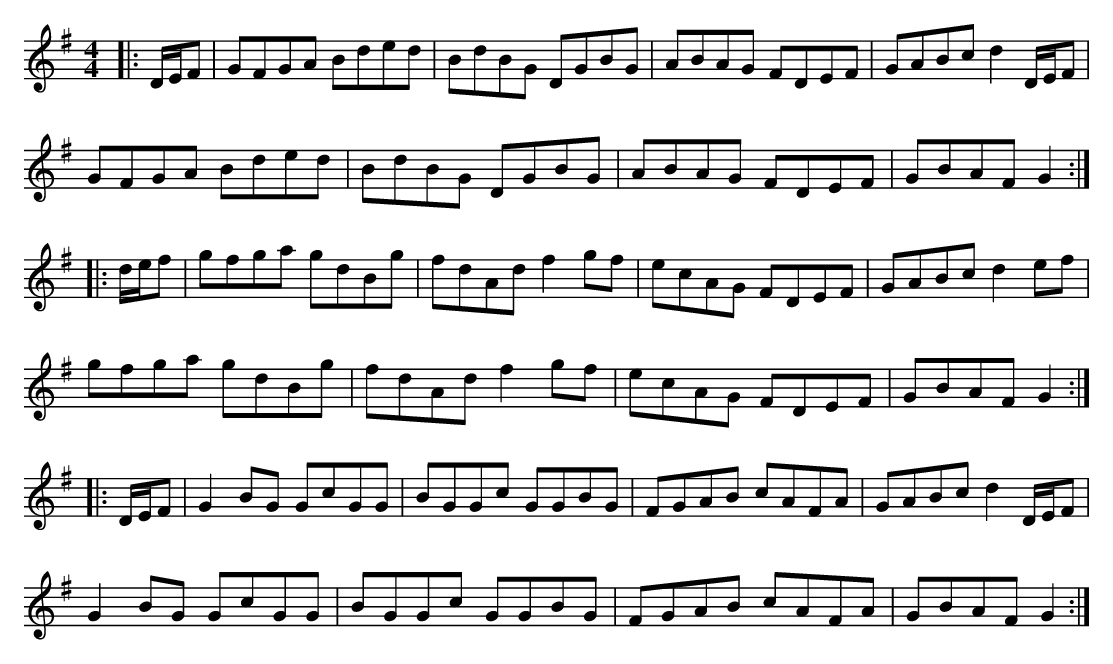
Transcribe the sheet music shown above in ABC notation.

X:1
M:4/4
K:G
|:D/E/F|GFGA Bded|BdBG DGBG|ABAG FDEF |GABc d2 D/E/F|
GFGA Bded|BdBG DGBG|ABAG FDEF|GBAF G2 :|
|:d/e/f|gfga gdBg|fdAd f2gf|ecAG FDEF|GABc d2ef|
gfga gdBg|fdAd f2gf|ecAG FDEF|GBAF G2:|
|:D/E/F|G2 BG GcGG|BGGc GGBG|FGAB cAFA|GABc d2 D/E/F|
G2BG GcGG|BGGc GGBG|FGAB cAFA|GBAF G2:|
